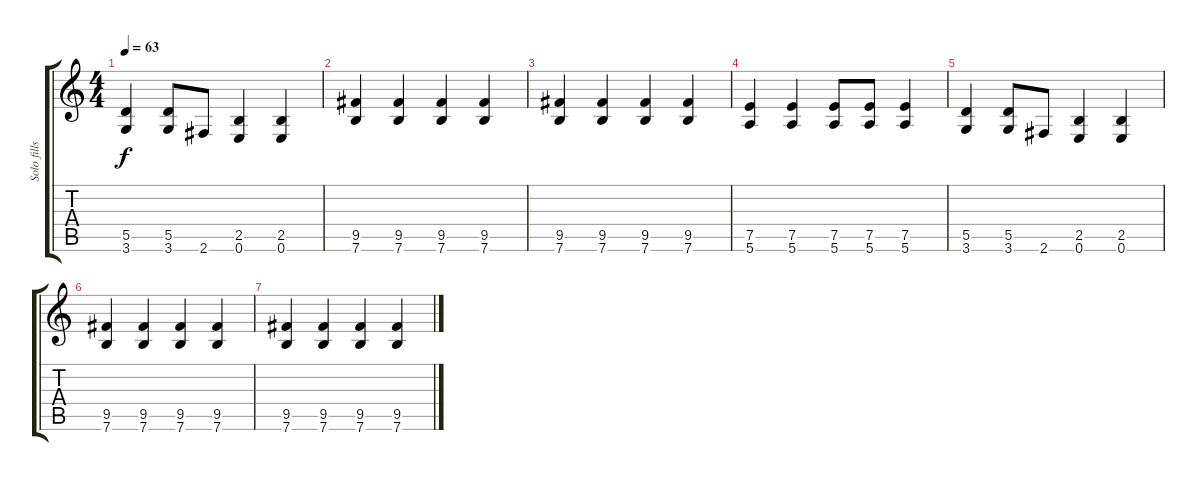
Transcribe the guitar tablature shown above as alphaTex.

\track ("Solo fills (Gilmour)" "Solo fills") {instrument distortionguitar}
\staff {score tabs}
\tuning (E4 B3 G3 D3 A2 E2) {hide}
\ts (4 4)
\tempo 63
\clef g2
\ks c
(5.5 3.6).4{dy f} (5.5 3.6).8 2.6.8 (2.5 0.6).4 (2.5 0.6).4 |
(9.5 7.6).4 (9.5 7.6).4 (9.5 7.6).4 (9.5 7.6).4 |
(9.5 7.6).4 (9.5 7.6).4 (9.5 7.6).4 (9.5 7.6).4 |
(7.5 5.6).4 (7.5 5.6).4 (7.5 5.6).8 (7.5 5.6).8 (7.5 5.6).4 |
(5.5 3.6).4 (5.5 3.6).8 2.6.8 (2.5 0.6).4 (2.5 0.6).4 |
(9.5 7.6).4 (9.5 7.6).4 (9.5 7.6).4 (9.5 7.6).4 |
(9.5 7.6).4 (9.5 7.6).4 (9.5 7.6).4 (9.5 7.6).4
